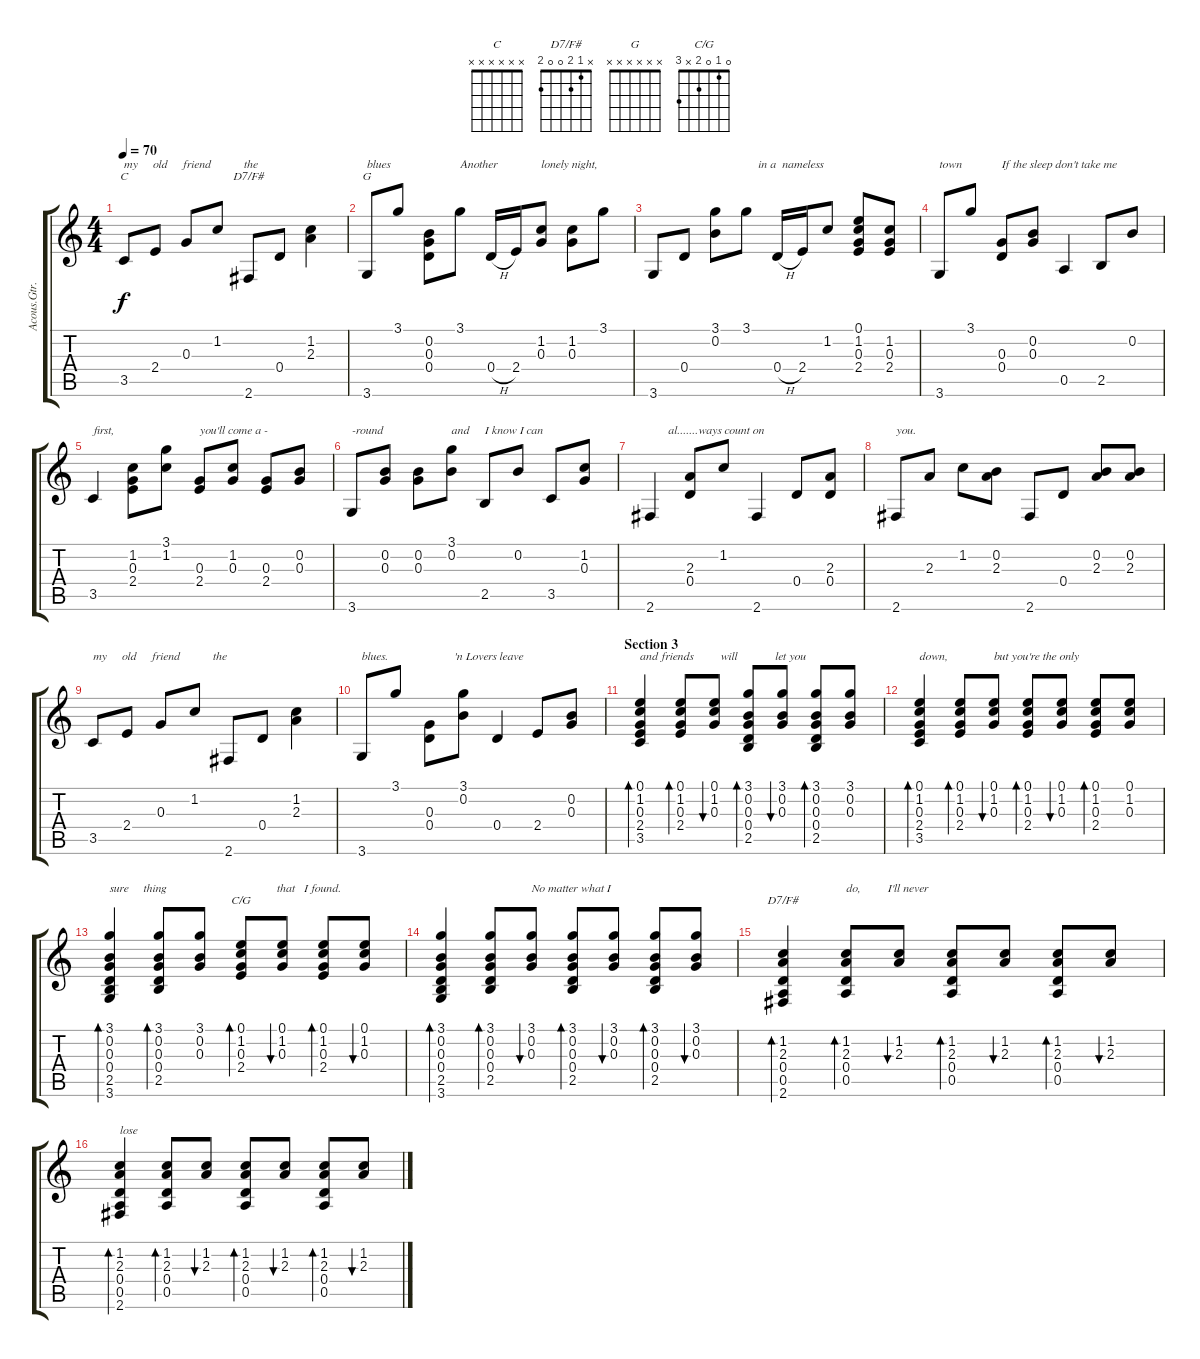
\track ("Acous.Gtr." "Acous.Gtr.") {instrument acousticguitarsteel}
\staff {score tabs}
\tuning (E4 B3 G3 D3 A2 E2) {hide}
\chord ("C" x x x x x x)
\chord ("D7/F#" x x x x x x)
\chord ("G" x x x x x x)
\chord ("C/G" 0 1 0 2 x 3)
\chord ("D7/F#" x 1 2 0 0 2)
\ts (4 4)
\tempo 70
\clef g2
\ks c
3.5.8{ch "C" txt "my     old     friend           the  " dy f} 2.4.8 0.3.8 1.2.8 2.6.8{ch "D7/F#"} 0.4.8 (1.2 2.3).4 |
3.6.8{ch "G" txt "blues"} 3.1.8 (0.2 0.3 0.4).8 3.1.8{txt "Another"} 0.4{h}.16 2.4.16 (1.2 0.3).8{txt "lonely night,"} (1.2 0.3).8 3.1.8 |
3.6.8{txt "                                   in a  nameless "} 0.4.8 (3.1 0.2).8 3.1.8 0.4{h}.16 2.4.16 1.2.8 (0.1 1.2 0.3 2.4).8 (1.2 0.3 2.4).8 |
3.6.8{txt "town"} 3.1.8 (0.3 0.4).8{txt "If the sleep don't take me"} (0.2 0.3).8 0.5.4 2.5.8 0.2.8 |
3.5.4{txt "first,"} (1.2 0.3 2.4).8 (3.1 1.2).8 (0.3 2.4).8{txt "you'll come a -"} (1.2 0.3).8 (0.3 2.4).8 (0.2 0.3).8 |
3.6.8{txt "-round"} (0.2 0.3).8 (0.2 0.3).8 (3.1 0.2).8{txt "and"} 2.5.8{txt "I know I can"} 0.2.8 3.5.8 (1.2 0.3).8 |
2.6.4{txt "      al.......ways count on     "} (2.3 0.4).8 1.2.8 2.6.4 0.4.8 (2.3 0.4).8 |
2.6.8{txt "you."} 2.3.8 1.2.8 (0.2 2.3).8 2.6.8 0.4.8 (0.2 2.3).8 (0.2 2.3).8 |
3.5.8{txt "my     old     friend           the  "} 2.4.8 0.3.8 1.2.8 2.6.8 0.4.8 (1.2 2.3).4 |
3.6.8{txt "blues.                      'n Lovers leave "} 3.1.8 (0.3 0.4).8 (3.1 0.2).8 0.4.4 2.4.8 (0.2 0.3).8 |
\section ("" "Section 3")
(0.1 1.2 0.3 2.4 3.5).4{bd 60 txt "and friends"} (0.1 1.2 0.3 2.4).8{bd 60} (0.1 1.2 0.3).8{bu 60 txt "  will"} (3.1 0.2 0.3 0.4 2.5).8{bd 60 txt "         let you     "} (3.1 0.2 0.3).8{bu 60} (3.1 0.2 0.3 0.4 2.5).8{bd 60} (3.1 0.2 0.3).8 |
(0.1 1.2 0.3 2.4 3.5).4{bd 60 txt "down,"} (0.1 1.2 0.3 2.4).8{bd 60} (0.1 1.2 0.3).8{bu 60 txt "but you're the only"} (0.1 1.2 0.3 2.4).8{bd 60} (0.1 1.2 0.3).8{bu 60} (0.1 1.2 0.3 2.4).8{bd 60} (0.1 1.2 0.3).8 |
(3.1 0.2 0.3 0.4 2.5 3.6).4{bd 60 txt "sure     thing"} (3.1 0.2 0.3 0.4 2.5).8{bd 60} (3.1 0.2 0.3).8 (0.1 1.2 0.3 2.4).8{bd 60 ch "C/G" txt "            that   I found."} (0.1 1.2 0.3).8{bu 60} (0.1 1.2 0.3 2.4).8{bd 60} (0.1 1.2 0.3).8{bu 60} |
(3.1 0.2 0.3 0.4 2.5 3.6).4{bd 60} (3.1 0.2 0.3 0.4 2.5).8{bd 60} (3.1 0.2 0.3).8{bu 60 txt "No matter what I   "} (3.1 0.2 0.3 0.4 2.5).8{bd 60} (3.1 0.2 0.3).8{bu 60} (3.1 0.2 0.3 0.4 2.5).8{bd 60} (3.1 0.2 0.3).8{bu 60} |
(1.2 2.3 0.4 0.5 2.6).4{bd 60 ch "D7/F#"} (1.2 2.3 0.4 0.5).8{bd 60 txt "do,         I'll never"} (1.2 2.3).8{bu 60} (1.2 2.3 0.4 0.5).8{bd 60} (1.2 2.3).8{bu 60} (1.2 2.3 0.4 0.5).8{bd 60} (1.2 2.3).8{bu 60} |
(1.2 2.3 0.4 0.5 2.6).4{bd 60 txt "lose"} (1.2 2.3 0.4 0.5).8{bd 60} (1.2 2.3).8{bu 60} (1.2 2.3 0.4 0.5).8{bd 60} (1.2 2.3).8{bu 60} (1.2 2.3 0.4 0.5).8{bd 60} (1.2 2.3).8{bu 60}
